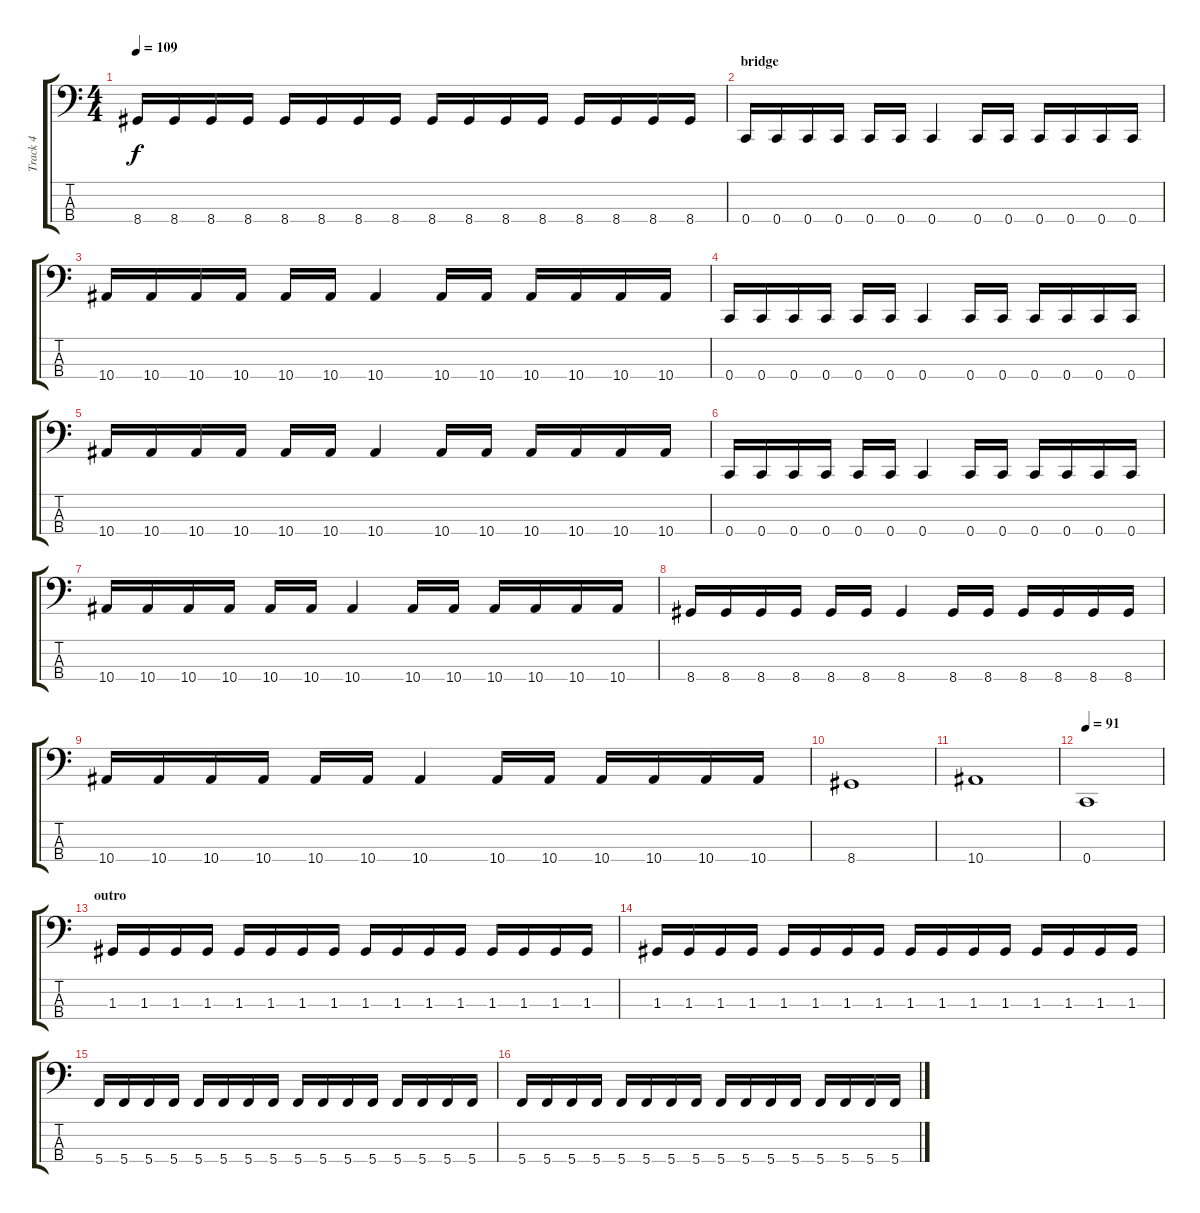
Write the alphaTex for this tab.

\track ("Track 4" "Track 4") {instrument electricbasspick}
\staff {score tabs}
\tuning (F2 C2 G1 C1) {hide}
\ts (4 4)
\tempo 109
\clef f4
\ks c
8.4.16{dy f} 8.4.16 8.4.16 8.4.16 8.4.16 8.4.16 8.4.16 8.4.16 8.4.16 8.4.16 8.4.16 8.4.16 8.4.16 8.4.16 8.4.16 8.4.16 |
\section ("" "bridge")
0.4.16 0.4.16 0.4.16 0.4.16 0.4.16 0.4.16 0.4.4 0.4.16 0.4.16 0.4.16 0.4.16 0.4.16 0.4.16 |
10.4.16 10.4.16 10.4.16 10.4.16 10.4.16 10.4.16 10.4.4 10.4.16 10.4.16 10.4.16 10.4.16 10.4.16 10.4.16 |
0.4.16 0.4.16 0.4.16 0.4.16 0.4.16 0.4.16 0.4.4 0.4.16 0.4.16 0.4.16 0.4.16 0.4.16 0.4.16 |
10.4.16 10.4.16 10.4.16 10.4.16 10.4.16 10.4.16 10.4.4 10.4.16 10.4.16 10.4.16 10.4.16 10.4.16 10.4.16 |
0.4.16 0.4.16 0.4.16 0.4.16 0.4.16 0.4.16 0.4.4 0.4.16 0.4.16 0.4.16 0.4.16 0.4.16 0.4.16 |
10.4.16 10.4.16 10.4.16 10.4.16 10.4.16 10.4.16 10.4.4 10.4.16 10.4.16 10.4.16 10.4.16 10.4.16 10.4.16 |
8.4.16 8.4.16 8.4.16 8.4.16 8.4.16 8.4.16 8.4.4 8.4.16 8.4.16 8.4.16 8.4.16 8.4.16 8.4.16 |
10.4.16 10.4.16 10.4.16 10.4.16 10.4.16 10.4.16 10.4.4 10.4.16 10.4.16 10.4.16 10.4.16 10.4.16 10.4.16 |
8.4.1 |
10.4.1 |
\section ("" "")
\tempo 91
0.4.1 |
\section ("" "outro")
1.3.16 1.3.16 1.3.16 1.3.16 1.3.16 1.3.16 1.3.16 1.3.16 1.3.16 1.3.16 1.3.16 1.3.16 1.3.16 1.3.16 1.3.16 1.3.16 |
1.3.16 1.3.16 1.3.16 1.3.16 1.3.16 1.3.16 1.3.16 1.3.16 1.3.16 1.3.16 1.3.16 1.3.16 1.3.16 1.3.16 1.3.16 1.3.16 |
5.4.16 5.4.16 5.4.16 5.4.16 5.4.16 5.4.16 5.4.16 5.4.16 5.4.16 5.4.16 5.4.16 5.4.16 5.4.16 5.4.16 5.4.16 5.4.16 |
5.4.16 5.4.16 5.4.16 5.4.16 5.4.16 5.4.16 5.4.16 5.4.16 5.4.16 5.4.16 5.4.16 5.4.16 5.4.16 5.4.16 5.4.16 5.4.16
